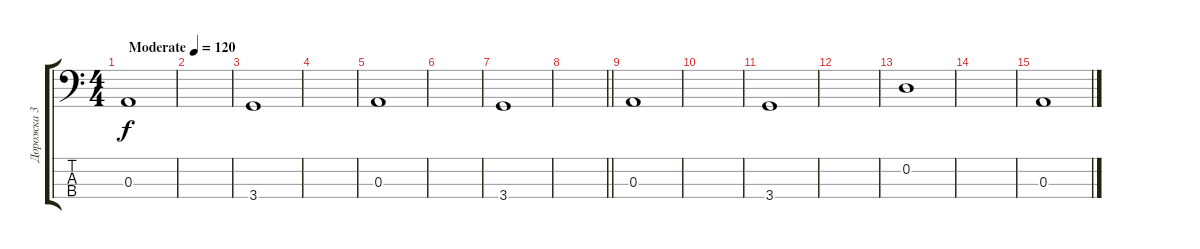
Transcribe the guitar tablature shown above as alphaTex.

\track ("Дорожка 3" "Дорожка 3") {instrument acousticbass}
\staff {score tabs}
\tuning (G2 D2 A1 E1) {hide}
\ts (4 4)
\tempo (120 "Moderate")
\clef f4
\ks c
0.3.1{dy f instrument acousticbass} |
|
3.4.1 |
|
0.3.1 |
|
3.4.1 |
\barLineRight lightlight
|
0.3.1 |
|
3.4.1 |
|
0.2.1 |
|
0.3.1
